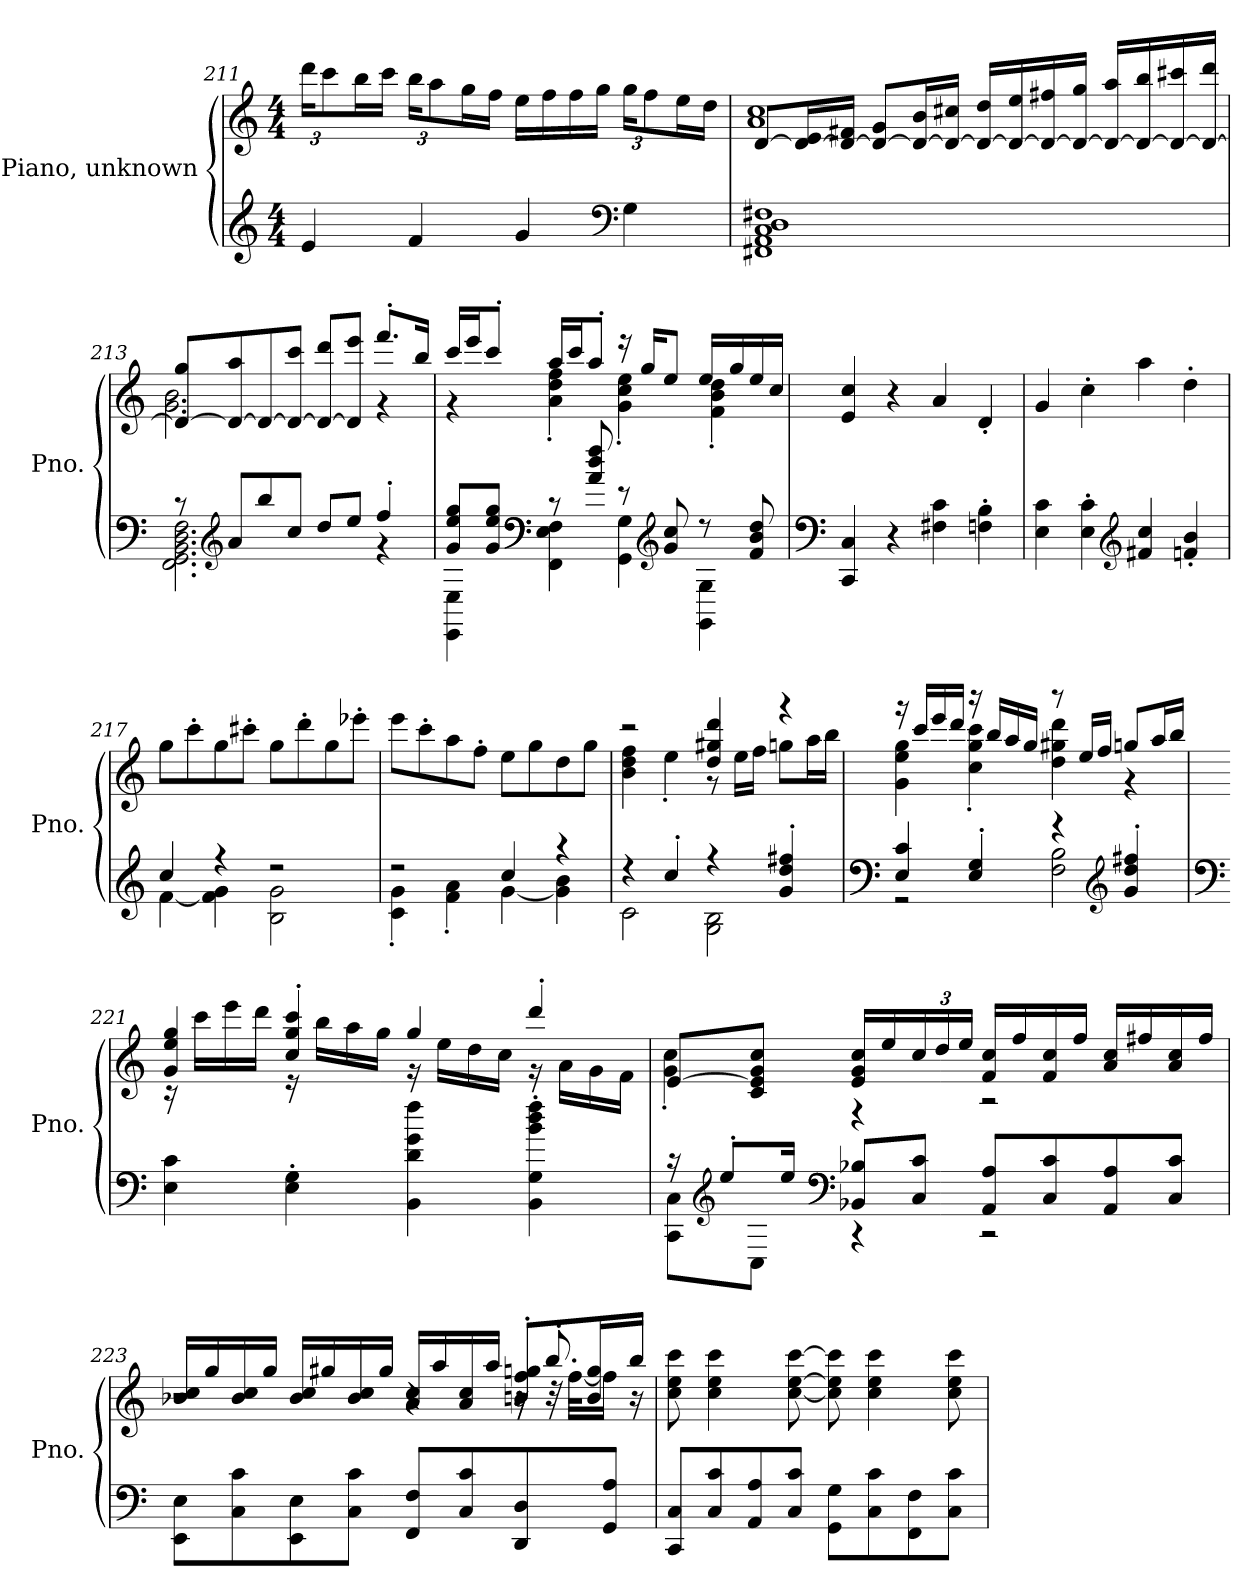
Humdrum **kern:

**kern	**kern
*part1	*part1
*staff2	*staff1
*I"Piano, unknown	*
*I'Pno.	*
*clefG2	*clefG2
*k[]	*k[]
*M4/4	*M4/4
*	*Xbrackettup
=211	=211
4e/	24ddd\KL
.	12ccc\
.	16bb\L
.	16ccc\JJ
4f/	24bb\KL
.	12aa\
.	16gg\L
.	16ff\JJ
4g/	16ee\LL
.	16ff\
.	16ff\
.	16gg\JJ
*clefF4	*
4G\	24gg\KL
.	12ff\
.	16ee\L
.	16dd\JJ
!!LO:LB:g=z
=212	=212
*	*^
1FF#X 1AA 1C 1D 1F#X	[8d/L	1a 1cc
.	16d/_ 16e/L	.
.	16d/_ 16f#X/JJ	.
.	8d/_ 8g/L	.
.	16d/_ 16b/L	.
.	16d/_ 16cc#X/JJ	.
.	16d/_ 16dd/LL	.
.	16d/_ 16ee/	.
.	16d/_ 16ff#X/	.
.	16d/_ 16gg/JJ	.
.	16d/_ 16aa/LL	.
.	16d/_ 16bb/	.
.	16d/_ 16ccc#X/	.
.	16d/_ 16ddd/JJ	.
=213	=213	=213
*^	*	*
8r	2.FF\ 2.GG\ 2.BB\ 2.D\ 2.F\	8d/_ 8gg/L	2.g\ 2.b\
*clefG2	*	*	*
8a/L	.	8d/_ 8aa/	.
8bb/	.	8d/_	.
8cc/J	.	8d/_ 8ccc/J	.
8dd/L	.	8d/_ 8ddd/L	.
8ee/J	.	8d/] 8eee/J	.
4ff'/	4r	8.fff'/L	4r
.	.	16bb/Jk	.
!!LO:LB:g=z	!!
=214	=214	=214	=214
8g/ 8ee/ 8gg/L	4EE\ 4E\	16ccc/LL	4r
.	.	16eee/J	.
8g/ 8ee/ 8gg/J	.	8ccc'/J	.
*clefF4	*	*	*
8r	4FF\ 4E\ 4F\	16aa/LL	4a\' 4dd\' 4ff\'
.	.	16ccc/J	.
8a/ 8dd/ 8ff/	.	8aa'/J	.
8r	4GG\ 4G\	16r	4g\' 4cc\' 4ee\'
.	.	16gg/KL	.
*clefG2	*	*	*
8g/ 8cc/	.	8ee/J	.
8r	4GG\ 4G\	16ee/LL	4f\' 4b\' 4dd\'
.	.	16gg/	.
8f/ 8b/ 8dd/	.	16ee/	.
.	.	16cc/JJ	.
*v	*v	*	*
*	*v	*v
=215	=215
*clefF4	*
4CC/ 4C/	4e/ 4cc/
4r	4r
4F#X\ 4c\	4a/
4Fn\' 4B\'	4d'/
=216	=216
4E\ 4c\	4g/
4E\' 4c\'	4cc'\
*clefG2	*
4f#X/ 4cc/	4aa\
4fn/' 4b/'	4dd'\
=217	=217
*^	*
4cc/	[4f\	8gg\L
.	.	8ccc'\
4r	4f\] 4g\	8gg\
.	.	8ccc#X'\J
2r	2B\ 2g\	8gg\L
.	.	8ddd'\
.	.	8gg\
.	.	8eee-X'\J
!!LO:LB:g=z
=218	=218	=218
2r	4c\' 4g\'	8eee\L
.	.	8ccc'\
.	4f\' 4a\'	8aa\
.	.	8ff'\J
4cc/	[4g\	8ee\L
.	.	8gg\
4r	4g\] 4b\	8dd\
.	.	8gg\J
=219	=219	=219
*	*	*^
4r	2c\	2r	4b\ 4dd\ 4ff\
4cc'/	.	.	4ee'\
4r	2G\ 2B\	4dd/ 4gg#X/ 4ddd/	8r
.	.	.	16ee\LL
.	.	.	16ff\JJ
4g/' 4dd/' 4ff#X/'	.	4r	8ggn\L
.	.	.	16aa\L
.	.	.	16bb\JJ
=220	=220	=220	=220
*clefF4	*	*	*
4E/ 4c/	2r	16r	4g\ 4ee\ 4gg\
.	.	16ccc/LL	.
.	.	16eee/	.
.	.	16ddd/JJ	.
4E/' 4G/'	.	16r	4cc\' 4gg\' 4ccc\'
.	.	16bb/LL	.
.	.	16aa/	.
.	.	16gg/JJ	.
4r	2F\ 2B\	8r	4dd\ 4gg#X\ 4ddd\
.	.	16ee/LL	.
.	.	16ff/JJ	.
*clefG2	*	*	*
4g/' 4dd/' 4ff#X/'	.	8ggn/L	4r
.	.	16aa/L	.
.	.	16bb/JJ	.
*v	*v	*	*
!!LO:LB:g=z	!!
=221	=221	=221
*clefF4	*	*
4E\ 4c\	4g/ 4ee/ 4gg/	16r
.	.	16ccc\LL
.	.	16eee\
.	.	16ddd\JJ
4E\' 4G\'	4cc/' 4gg/' 4ccc/'	16r
.	.	16bb\LL
.	.	16aa\
.	.	16gg\JJ
4BB\ 4d\ 4g\ 4ff\	4gg/	16r
.	.	16ee\LL
.	.	16dd\
.	.	16cc\JJ
4BB\' 4G\' 4b\' 4dd\' 4ff\'	4ddd'/	16r
.	.	16a\LL
.	.	16g\
.	.	16f\JJ
=222	=222	=222
*^	*	*
16r	8CC\ 8C\L	[8e/L	4g\' 4cc\'
*clefG2	*	*	*
8ee'/L	.	.	.
.	8C\J	8c/ 8e/] 8g/ 8cc/J	.
16ee/Jk	.	.	.
*clefF4	*	*	*
8BB-X/ 8B-X/L	4r	16e/ 16g/ 16cc/LL	4r
.	.	16ee/	.
8C/ 8c/J	.	24cc/	.
.	.	24dd/	.
.	.	24ee/JJ	.
8AA/ 8A/L	2r	16f/ 16cc/LL	2r
.	.	16ff/	.
8C/ 8c/	.	16f/ 16cc/	.
.	.	16ff/JJ	.
8AA/ 8A/	.	16a/ 16cc/LL	.
.	.	16ff#X/	.
8C/ 8c/J	.	16a/ 16cc/	.
.	.	16ff#/JJ	.
*v	*v	*	*
!!LO:PB:g=z
=223	=223	=223
*	*	*^
8EE\ 8E\L	2r	2r	16b-X/ 16cc/LL
.	.	.	16gg/
8C\ 8c\	.	.	16b-/ 16cc/
.	.	.	16gg/JJ
8EE\ 8E\	.	.	16b-/ 16cc/LL
.	.	.	16gg#X/
8C\ 8c\J	.	.	16b-/ 16cc/
.	.	.	16gg#/JJ
8FF/ 8F/L	4r	4r	16a/ 16cc/LL
.	.	.	16aa/
8C/ 8c/	.	.	16a/ 16cc/
.	.	.	16aa/JJ
8DD/ 8D/	16r	16r	8bn/' 8ff/' 8ggn/'L
.	8.bb'/	32r	.
.	.	[32ff\KLL	.
8GG/ 8A/J	.	16ff\JJ]	16b/ 16gg/L
.	.	16r	16bb/JJ
*	*v	*v	*v
=224	=224
8CC/ 8C/L	8cc\ 8ee\ 8ccc\
8C/ 8c/	4cc\ 4ee\ 4ccc\
8AA/ 8A/	.
8C/ 8c/J	[8cc\ [8ee\ [8ccc\
8GG\ 8G\L	8cc\] 8ee\] 8ccc\]
8C\ 8c\	4cc\ 4ee\ 4ccc\
8FF\ 8F\	.
8C\ 8c\J	8cc\ 8ee\ 8ccc\
=	=
*-	*-
